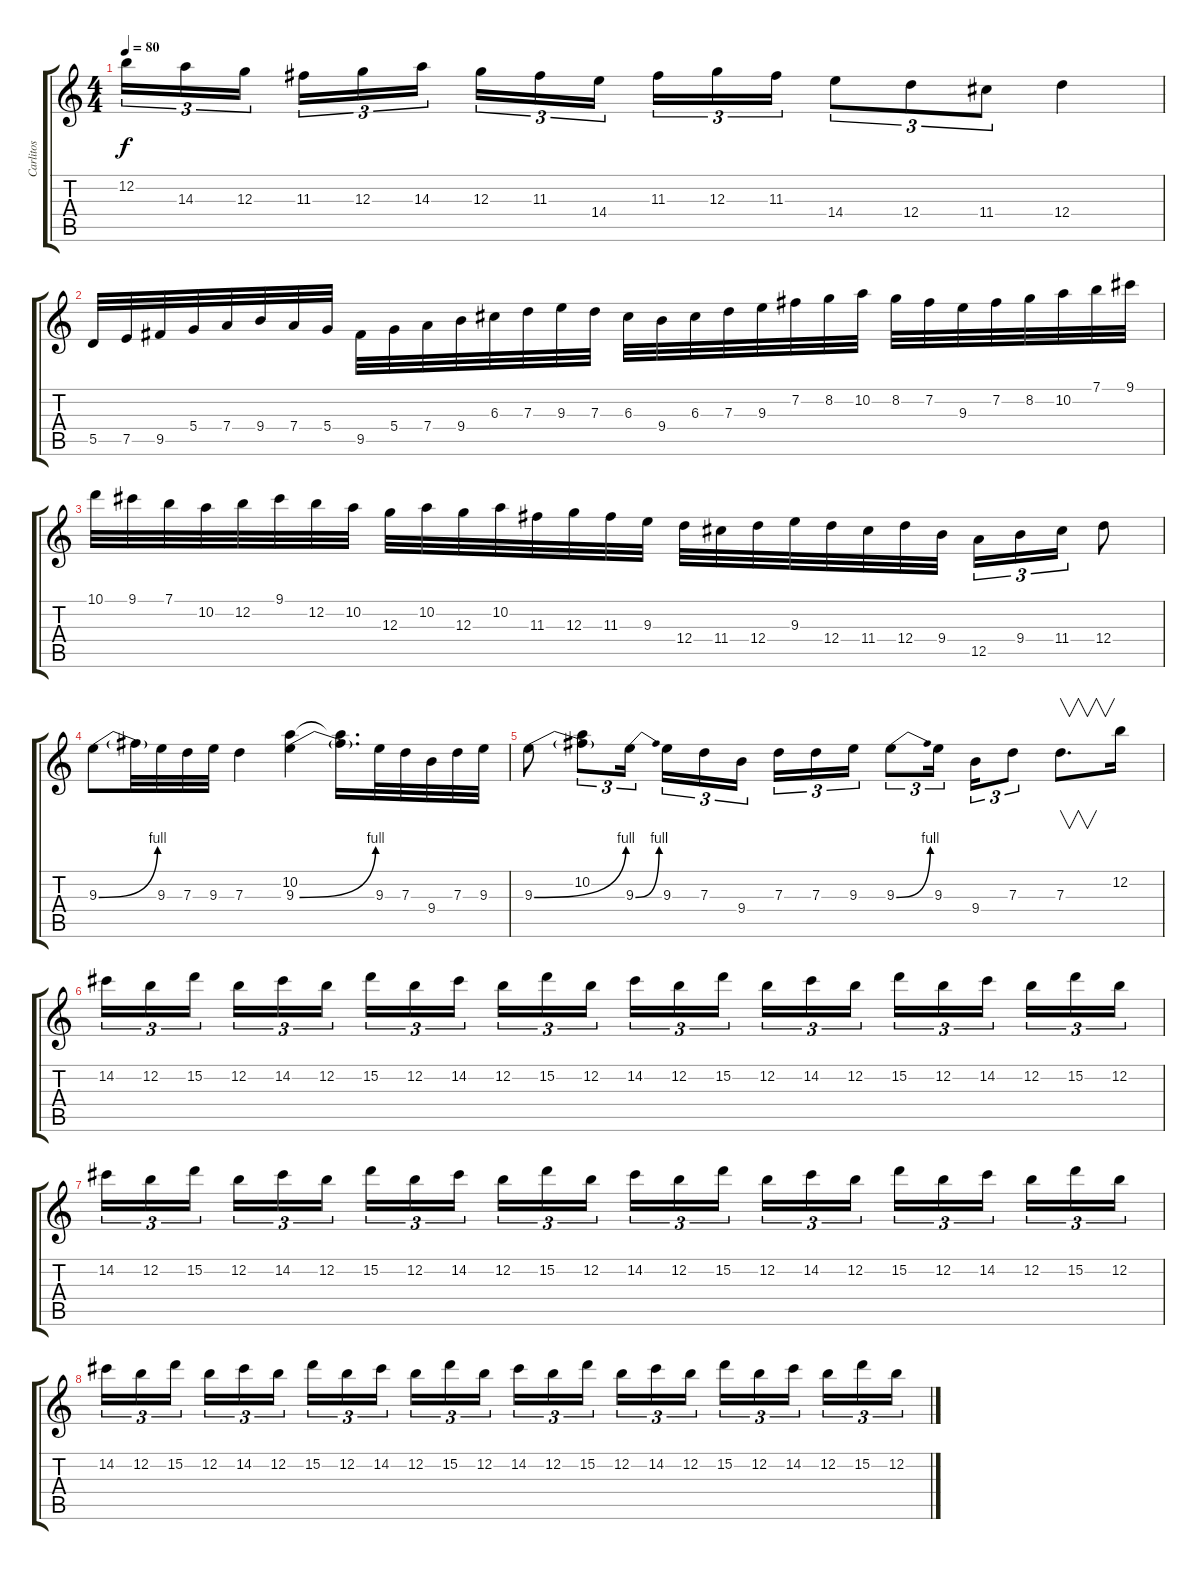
\track ("Carlitos" "Carlitos") {instrument distortionguitar}
\staff {score tabs}
\tuning (E4 B3 G3 D3 A2 E2) {hide}
\ts (4 4)
\tempo 80
\clef g2
\ks c
12.2.16{tu (3 2) dy f} 14.3.16{tu (3 2)} 12.3.16{tu (3 2) beam splitsecondary} 11.3.16{tu (3 2)} 12.3.16{tu (3 2)} 14.3.16{tu (3 2)} 12.3.16{tu (3 2)} 11.3.16{tu (3 2)} 14.4.16{tu (3 2) beam splitsecondary} 11.3.16{tu (3 2)} 12.3.16{tu (3 2)} 11.3.16{tu (3 2)} 14.4.8{tu (3 2)} 12.4.8{tu (3 2)} 11.4.8{tu (3 2)} 12.4.4 |
5.5.32 7.5.32 9.5.32 5.4.32 7.4.32 9.4.32 7.4.32 5.4.32 9.5.32 5.4.32 7.4.32 9.4.32 6.3.32 7.3.32 9.3.32 7.3.32 6.3.32 9.4.32 6.3.32 7.3.32 9.3.32 7.2.32 8.2.32 10.2.32 8.2.32 7.2.32 9.3.32 7.2.32 8.2.32 10.2.32 7.1.32 9.1.32 |
10.1.32 9.1.32 7.1.32 10.2.32 12.2.32 9.1.32 12.2.32 10.2.32 12.3.32 10.2.32 12.3.32 10.2.32 11.3.32 12.3.32 11.3.32 9.3.32 12.4.32 11.4.32 12.4.32 9.3.32 12.4.32 11.4.32 12.4.32 9.4.32 12.5.16{tu (3 2)} 9.4.16{tu (3 2)} 11.4.16{tu (3 2)} 12.4.8 |
9.3{be (bend 0 0 60 4)}.8 9.3{t}.32 9.3.32 7.3.32 9.3.32 7.3.4 (10.2 9.3{be (bend 0 0 60 4)}).4 (10.2{t} 9.3{t}).16{d} 9.3.32 7.3.32 9.4.32 7.3.32 9.3.32 |
9.3{be (bend 0 0 60 4)}.8 (10.2 9.3{t}).8{tu (3 2)} 9.3{be (bend 0 0 60 4)}.16{tu (3 2)} 9.3.16{tu (3 2)} 7.3.16{tu (3 2)} 9.4.16{tu (3 2) beam splitsecondary} 7.3.16{tu (3 2)} 7.3.16{tu (3 2)} 9.3.16{tu (3 2)} 9.3{be (bend 0 0 60 4)}.8{tu (3 2)} 9.3.16{tu (3 2) beam splitsecondary} 9.4.16{tu (3 2)} 7.3.8{tu (3 2)} 7.3.8{v d} 12.2.16 |
14.2.16{tu (3 2)} 12.2.16{tu (3 2)} 15.2.16{tu (3 2) beam splitsecondary} 12.2.16{tu (3 2)} 14.2.16{tu (3 2)} 12.2.16{tu (3 2)} 15.2.16{tu (3 2)} 12.2.16{tu (3 2)} 14.2.16{tu (3 2) beam splitsecondary} 12.2.16{tu (3 2)} 15.2.16{tu (3 2)} 12.2.16{tu (3 2)} 14.2.16{tu (3 2)} 12.2.16{tu (3 2)} 15.2.16{tu (3 2) beam splitsecondary} 12.2.16{tu (3 2)} 14.2.16{tu (3 2)} 12.2.16{tu (3 2)} 15.2.16{tu (3 2)} 12.2.16{tu (3 2)} 14.2.16{tu (3 2) beam splitsecondary} 12.2.16{tu (3 2)} 15.2.16{tu (3 2)} 12.2.16{tu (3 2)} |
14.2.16{tu (3 2)} 12.2.16{tu (3 2)} 15.2.16{tu (3 2) beam splitsecondary} 12.2.16{tu (3 2)} 14.2.16{tu (3 2)} 12.2.16{tu (3 2)} 15.2.16{tu (3 2)} 12.2.16{tu (3 2)} 14.2.16{tu (3 2) beam splitsecondary} 12.2.16{tu (3 2)} 15.2.16{tu (3 2)} 12.2.16{tu (3 2)} 14.2.16{tu (3 2)} 12.2.16{tu (3 2)} 15.2.16{tu (3 2) beam splitsecondary} 12.2.16{tu (3 2)} 14.2.16{tu (3 2)} 12.2.16{tu (3 2)} 15.2.16{tu (3 2)} 12.2.16{tu (3 2)} 14.2.16{tu (3 2) beam splitsecondary} 12.2.16{tu (3 2)} 15.2.16{tu (3 2)} 12.2.16{tu (3 2)} |
14.2.16{tu (3 2)} 12.2.16{tu (3 2)} 15.2.16{tu (3 2) beam splitsecondary} 12.2.16{tu (3 2)} 14.2.16{tu (3 2)} 12.2.16{tu (3 2)} 15.2.16{tu (3 2)} 12.2.16{tu (3 2)} 14.2.16{tu (3 2) beam splitsecondary} 12.2.16{tu (3 2)} 15.2.16{tu (3 2)} 12.2.16{tu (3 2)} 14.2.16{tu (3 2)} 12.2.16{tu (3 2)} 15.2.16{tu (3 2) beam splitsecondary} 12.2.16{tu (3 2)} 14.2.16{tu (3 2)} 12.2.16{tu (3 2)} 15.2.16{tu (3 2)} 12.2.16{tu (3 2)} 14.2.16{tu (3 2) beam splitsecondary} 12.2.16{tu (3 2)} 15.2.16{tu (3 2)} 12.2.16{tu (3 2)}
